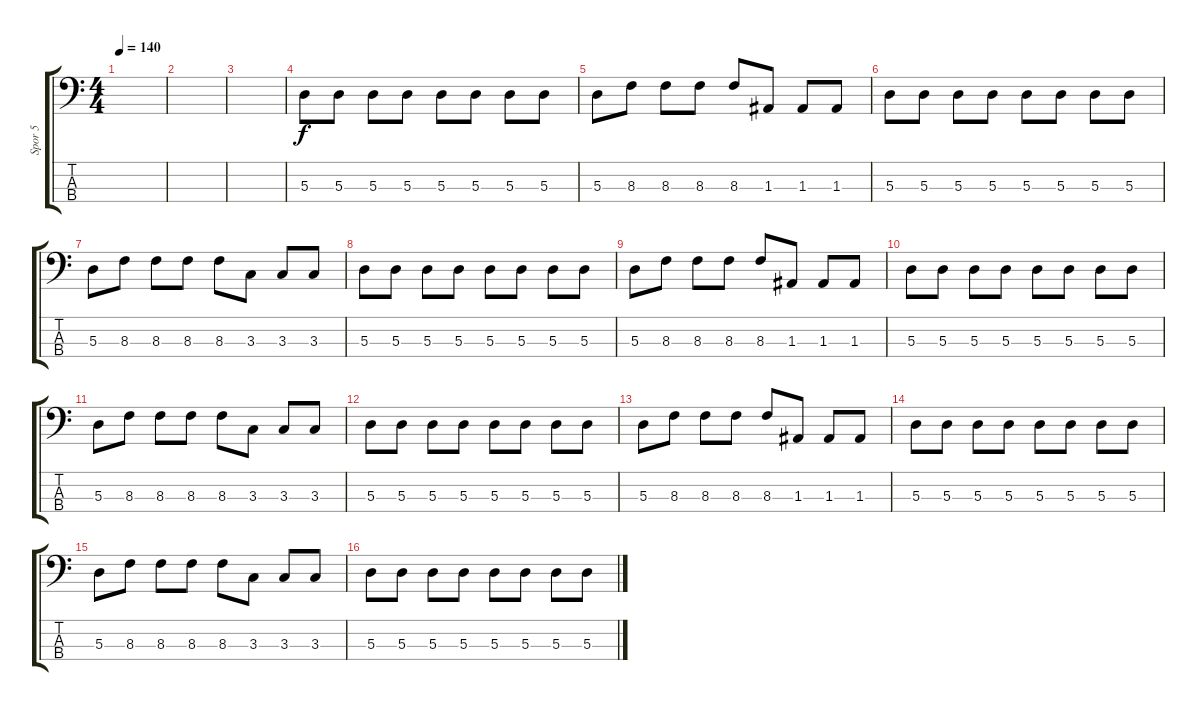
\track ("Spor 5" "Spor 5") {instrument electricbassfinger}
\staff {score tabs}
\tuning (G2 D2 A1 E1) {hide}
\ts (4 4)
\tempo 140
\clef f4
\ks c
|
|
|
5.3.8 5.3.8 5.3.8 5.3.8 5.3.8 5.3.8 5.3.8 5.3.8 |
5.3.8 8.3.8 8.3.8 8.3.8 8.3.8 1.3.8 1.3.8 1.3.8 |
5.3.8 5.3.8 5.3.8 5.3.8 5.3.8 5.3.8 5.3.8 5.3.8 |
5.3.8 8.3.8 8.3.8 8.3.8 8.3.8 3.3.8 3.3.8 3.3.8 |
5.3.8 5.3.8 5.3.8 5.3.8 5.3.8 5.3.8 5.3.8 5.3.8 |
5.3.8 8.3.8 8.3.8 8.3.8 8.3.8 1.3.8 1.3.8 1.3.8 |
5.3.8 5.3.8 5.3.8 5.3.8 5.3.8 5.3.8 5.3.8 5.3.8 |
5.3.8 8.3.8 8.3.8 8.3.8 8.3.8 3.3.8 3.3.8 3.3.8 |
5.3.8 5.3.8 5.3.8 5.3.8 5.3.8 5.3.8 5.3.8 5.3.8 |
5.3.8 8.3.8 8.3.8 8.3.8 8.3.8 1.3.8 1.3.8 1.3.8 |
5.3.8 5.3.8 5.3.8 5.3.8 5.3.8 5.3.8 5.3.8 5.3.8 |
5.3.8 8.3.8 8.3.8 8.3.8 8.3.8 3.3.8 3.3.8 3.3.8 |
5.3.8 5.3.8 5.3.8 5.3.8 5.3.8 5.3.8 5.3.8 5.3.8
